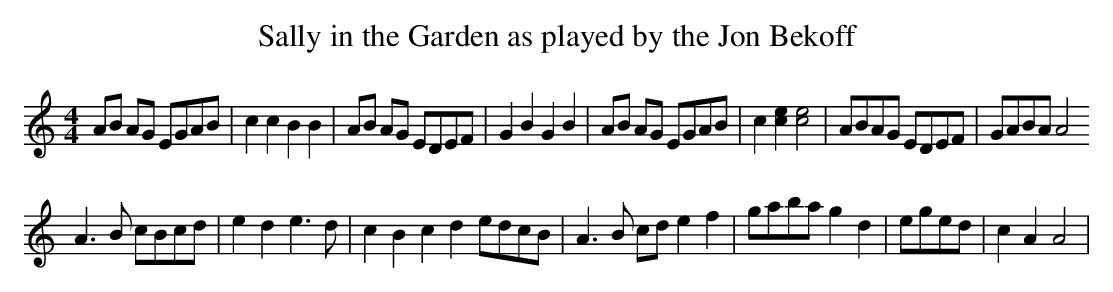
X:1
x:1
T: Sally in the Garden as played by the Jon Bekoff
M:4/4
K:Am
L: 1/4
I A/2B/2 A/2G/2  E/2G/2A/2B/2   | c c B B | A/2B/2  A/2G/2 E/2D/2E/2F/2  |   G B G B  |  A/2B/2 A/2G/2  E/2G/2A/2B/2 | c  [ec] [ec]2 |A/2B/2A/2G/2 E/2D/2E/2F/2 | G/2A/2B/2A/2 A2
A3/2 B/ c/2B/2c/2d/2   | e d e3/2 d/2 | c B c d  e/2d/2c/2B/2 | A3/2 B/2 c/2d/2 e f |  g/2a/2b/2a/2  g d | e/2g/2e/2d/2 | c A A2 |


I A/2B/2 A/2G/2  E/2G/2A/2B/2   | c c B B | A/2B/2  A/2G/2 E/2D/2E/2F/2  |   G B G B  |  A/2B/2 A/2G/2  E/2G/2A/2B/2 | c  [ec] [ec]2 | e d/2c/2 A G/2E/2 | E/2A/2A/2B/2 A2 |
|A/2B/2A/2G/2 E/2D/2E/2F/2 | G/2A/2B/2A/2 A2
c c/2B/2 c/2B/2c/2d/2 | e e/2f/2 e/2d/2c/2d/2 | c c/2B/2 c/2B/2c/2d/2 | e e/2f/2 e/2d/2c/2d/2
A3/2 B/ c/2B/2c/2d/2   | e d e3/2 d/2 | c B c d  e/2d/2c/2B/2 | A3/2 B/2 c/2d/2 e f |  g/2a/2b/2a/2  g d | e/2g/2e/2d/2 | c A A2 |
